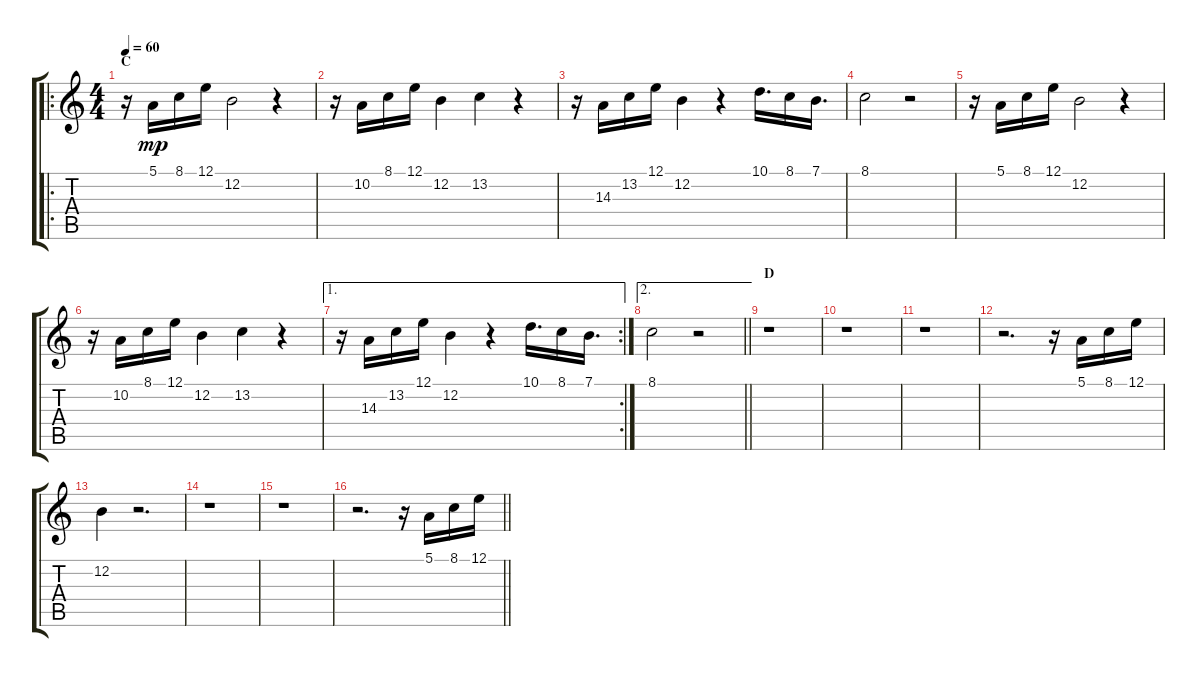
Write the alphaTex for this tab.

\track "" {instrument flute}
\staff {score tabs}
\tuning (E4 B3 G3 D3 A2 E2) {hide}
\ro
\ts (4 4)
\section ("" "C")
\tempo 60
\clef g2
\ks c
r.16{dy mp} 5.1.16 8.1.16 12.1.16 12.2.2 r.4 |
r.16 10.2.16 8.1.16 12.1.16 12.2.4 13.2.4 r.4 |
r.16 14.3.16 13.2.16 12.1.16 12.2.4 r.4 10.1.16{d} 8.1.16 7.1.16{d} |
8.1.2 r.2 |
r.16 5.1.16 8.1.16 12.1.16 12.2.2 r.4 |
r.16 10.2.16 8.1.16 12.1.16 12.2.4 13.2.4 r.4 |
\ae 1
\rc 2
r.16 14.3.16 13.2.16 12.1.16 12.2.4 r.4 10.1.16{d} 8.1.16 7.1.16{d} |
\ae 2
\barLineRight lightlight
8.1.2 r.2 |
\section ("" "D")
r.1 |
r.1 |
r.1 |
r.2{d} r.16 5.1.16 8.1.16 12.1.16 |
12.2.4 r.2{d} |
r.1 |
r.1 |
\barLineRight lightlight
r.2{d} r.16 5.1.16 8.1.16 12.1.16
